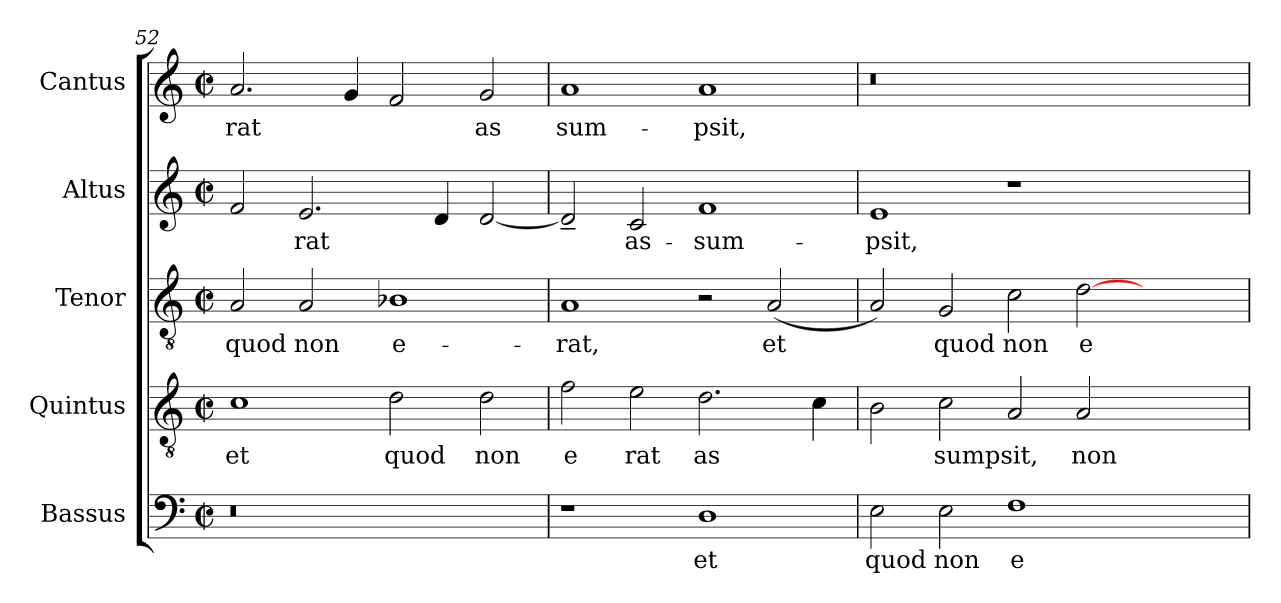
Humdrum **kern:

**kern	**text	**kern	**text	**kern	**text	**kern	**text	**kern	**text
*part5	*part5	*part4	*part4	*part3	*part3	*part2	*part2	*part1	*part1
*staff5	*staff5	*staff4	*staff4	*staff3	*staff3	*staff2	*staff2	*staff1	*staff1
*I"Bassus	*	*I"Quintus	*	*I"Tenor	*	*I"Altus	*	*I"Cantus	*
*clefF4	*	*clefGv2	*	*clefGv2	*	*clefG2	*	*clefG2	*
*	*	*k[]	*	*	*	*	*	*	*
*	*	*C:	*	*	*	*	*	*	*
*M2/2	*	*M2/2	*	*M2/2	*	*M2/2	*	*M2/2	*
*met(c|)	*	*met(c|)	*	*met(c|)	*	*met(c|)	*	*met(c|)	*
=52	=52	=52	=52	=52	=52	=52	=52	=52	=52
!	!	!	!LO:LY:b:cj	!	!LO:LY:b:cj	!	!	!	!LO:LY:b
0r	.	1c	et	2A/	quod	2f/	.	2.a/	rat
!	!	!	!	!	!LO:LY:b:cj	!	!LO:LY:b	!	!
.	.	.	.	2A/	non	2.e/	rat	.	.
.	.	.	.	.	.	.	.	4g/	.
!	!	!	!LO:LY:b:cj	!	!LO:LY:b:cj	!	!	!	!
.	.	2d\	quod	1B-X	e-	.	.	2f/	.
.	.	.	.	.	.	4d/	.	.	.
!	!	!	!LO:LY:b:cj	!	!	!	!	!	!LO:LY:b:cj
.	.	2d\	non	.	.	[>2d/	.	2g/	as
!!LO:PB:g=z
=53	=53	=53	=53	=53	=53	=53	=53	=53	=53
!	!	!	!LO:LY:b:cj	!	!LO:LY:b:cj	!	!	!	!LO:LY:b:cj
1r	.	2f\	e	1A	-rat,	2d~</]	.	1a	sum-
!	!	!	!LO:LY:b:cj	!	!	!	!LO:LY:b:cj	!	!
.	.	2e\	rat	.	.	2c/	as-	.	.
!	!LO:LY:b:cj	!	!LO:LY:b:cj	!	!	!	!LO:LY:b:cj	!	!LO:LY:b:cj
1D	et	2.d\	as	2r	.	1f	-sum-	1a	-psit,
!	!	!	!	!	!LO:LY:b:cj	!	!	!	!
.	.	.	.	(<2A/	et	.	.	.	.
.	.	4c\	.	.	.	.	.	.	.
=54	=54	=54	=54	=54	=54	=54	=54	=54	=54
!	!LO:LY:b:cj	!	!	!	!	!	!LO:LY:b:cj	!	!
2E\	quod	2B\	.	2A/)	.	1e	-psit,	0r	.
!	!LO:LY:b:cj	!	!LO:LY:b	!	!LO:LY:b:cj	!	!	!	!
2E\	non	2c\	sumpsit,	2G/	quod	.	.	.	.
!	!LO:LY:b:cj	!	!	!	!LO:LY:b:cj	!LO:N:vis=1	!	!	!
1F	e	2A/	.	2c\	non	0r	.	.	.
!	!	!	!LO:LY:b:cj	!	!LO:LY:b:cj	!	!	!	!
.	.	2A/	non	[>2d\	e	.	.	.	.
1ryy	.	1ryy	.	1ryy	.	.	.	1ryy	.
=	=	=	=	=	=	=	=	=	=
*-	*-	*-	*-	*-	*-	*-	*-	*-	*-
